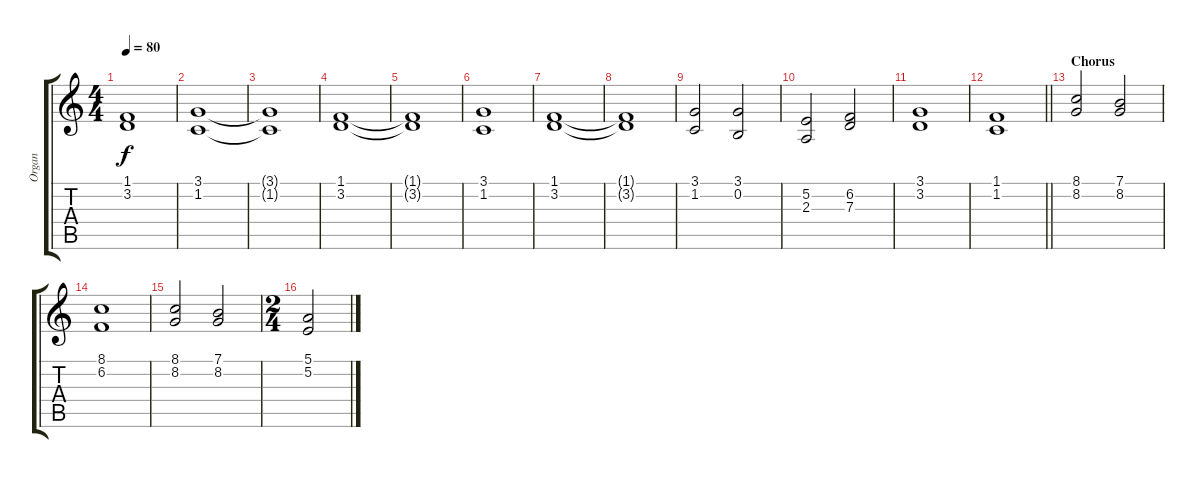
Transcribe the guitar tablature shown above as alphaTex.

\track ("Organ" "Organ") {instrument percussiveorgan}
\staff {score tabs}
\tuning (E4 B3 G3 D3 A2 E2) {hide}
\ts (4 4)
\tempo 80
\clef g2
\ks c
(1.1{t} 3.2{t}).1{dy f} |
(3.1 1.2).1 |
(3.1{t} 1.2{t}).1 |
(1.1 3.2).1 |
(1.1{t} 3.2{t}).1 |
(3.1 1.2).1 |
(1.1 3.2).1 |
(1.1{t} 3.2{t}).1 |
(3.1 1.2).2 (3.1 0.2).2 |
(5.2 2.3).2 (6.2 7.3).2 |
(3.1 3.2).1 |
\barLineRight lightlight
(1.1 1.2).1 |
\section ("" "Chorus")
(8.1 8.2).2 (7.1 8.2).2 |
(8.1 6.2).1 |
(8.1 8.2).2 (7.1 8.2).2 |
\ts (2 4)
(5.1 5.2).2
